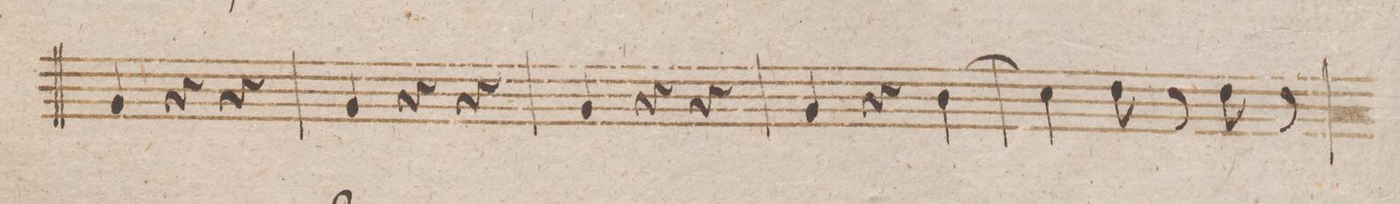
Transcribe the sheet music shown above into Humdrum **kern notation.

**kern	**dynam
*I"Violoncello	*
*clefF4	*
*k[b-e-]	*
*met(c)	*
*M3/4	*
4BB-/	.
4r	.
4r	.
=83	=83
4BB-/	.
4r	.
4r	.
=84	=84
4BB-/	.
4r	.
4r	.
=85	=85
4BB-/	.
4r	.
(>4D\	.
=86	=86
4E-\)	.
8F\	.
8r	.
8F\	.
8r	.
=87	=87
*-	*-
